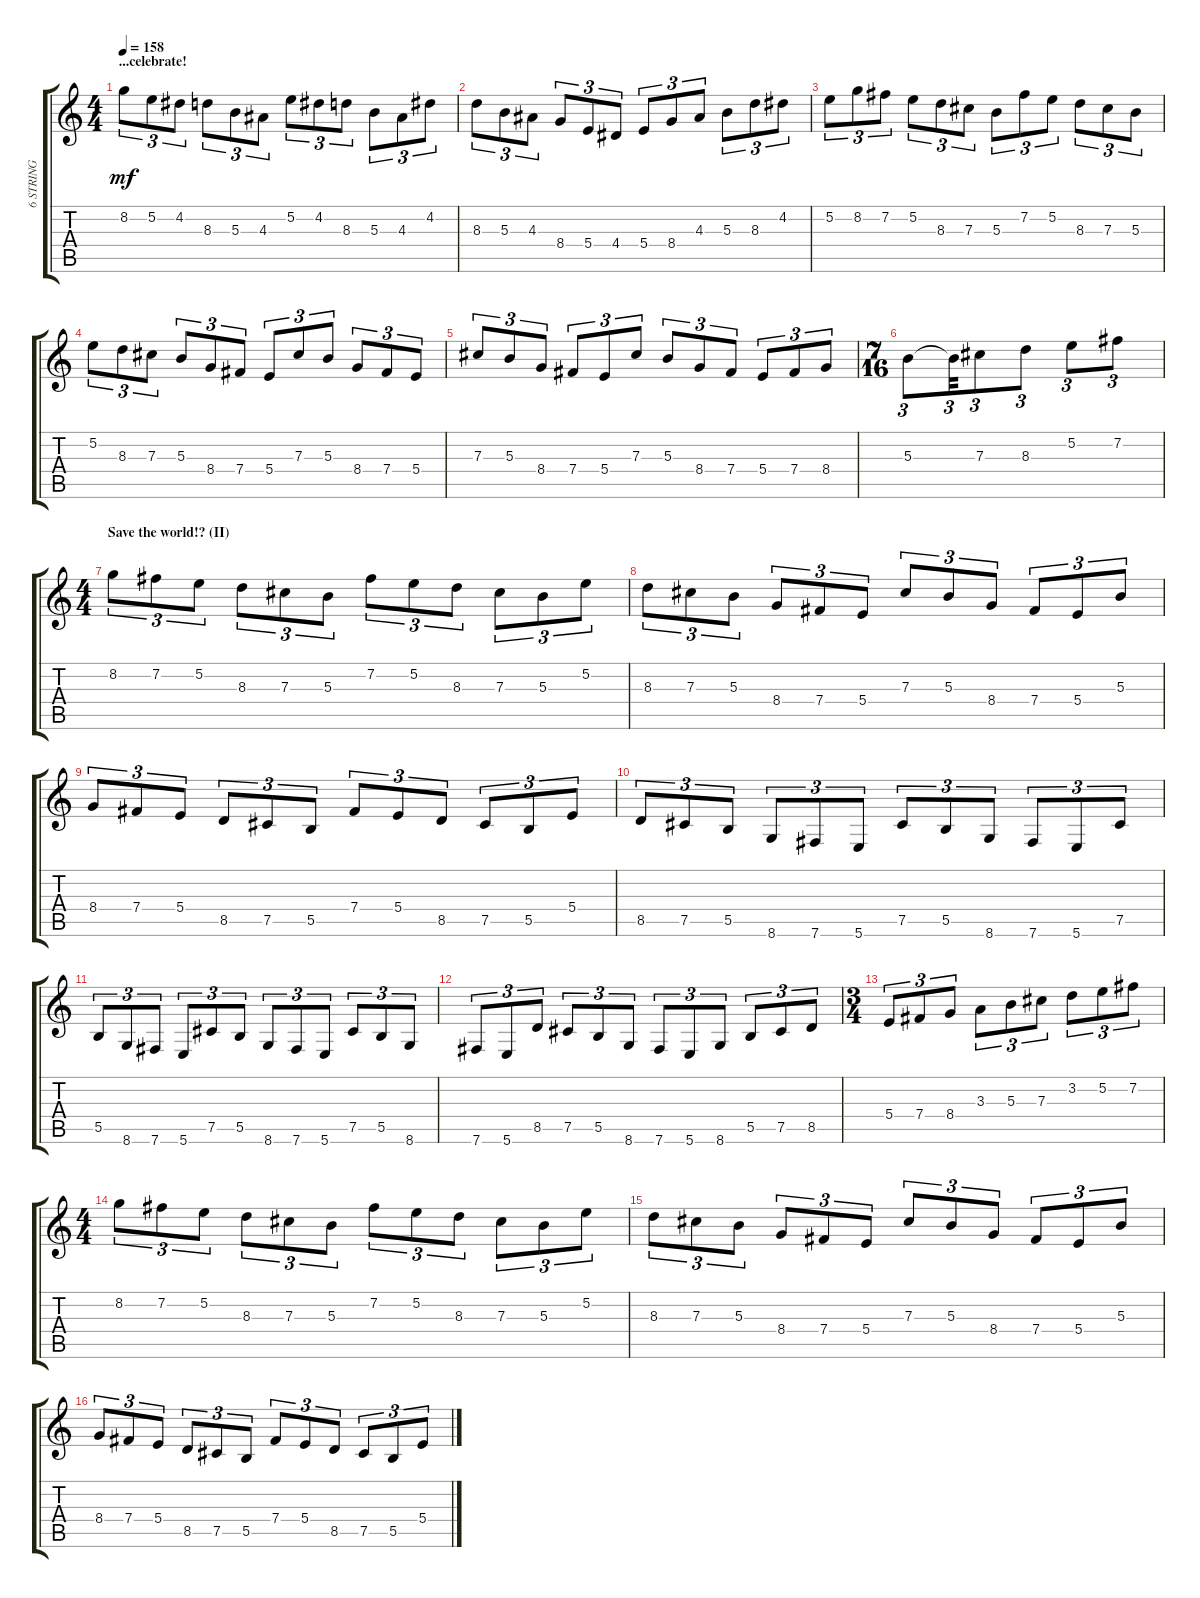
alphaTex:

\track ("6 STRING" "6 STRING") {instrument distortionguitar}
\staff {score tabs}
\tuning (Eb4 B3 Gb3 B2 Gb2 B1) {hide}
\ts (4 4)
\section ("" "...celebrate!")
\tempo 158
\clef g2
\ks c
8.2.8{tu (3 2) dy mf} 5.2.8{tu (3 2)} 4.2.8{tu (3 2)} 8.3.8{tu (3 2)} 5.3.8{tu (3 2)} 4.3.8{tu (3 2)} 5.2.8{tu (3 2)} 4.2.8{tu (3 2)} 8.3.8{tu (3 2)} 5.3.8{tu (3 2)} 4.3.8{tu (3 2)} 4.2.8{tu (3 2)} |
8.3.8{tu (3 2)} 5.3.8{tu (3 2)} 4.3.8{tu (3 2)} 8.4.8{tu (3 2)} 5.4.8{tu (3 2)} 4.4.8{tu (3 2)} 5.4.8{tu (3 2)} 8.4.8{tu (3 2)} 4.3.8{tu (3 2)} 5.3.8{tu (3 2)} 8.3.8{tu (3 2)} 4.2.8{tu (3 2)} |
5.2.8{tu (3 2)} 8.2.8{tu (3 2)} 7.2.8{tu (3 2)} 5.2.8{tu (3 2)} 8.3.8{tu (3 2)} 7.3.8{tu (3 2)} 5.3.8{tu (3 2)} 7.2.8{tu (3 2)} 5.2.8{tu (3 2)} 8.3.8{tu (3 2)} 7.3.8{tu (3 2)} 5.3.8{tu (3 2)} |
5.2.8{tu (3 2)} 8.3.8{tu (3 2)} 7.3.8{tu (3 2)} 5.3.8{tu (3 2)} 8.4.8{tu (3 2)} 7.4.8{tu (3 2)} 5.4.8{tu (3 2)} 7.3.8{tu (3 2)} 5.3.8{tu (3 2)} 8.4.8{tu (3 2)} 7.4.8{tu (3 2)} 5.4.8{tu (3 2)} |
7.3.8{tu (3 2)} 5.3.8{tu (3 2)} 8.4.8{tu (3 2)} 7.4.8{tu (3 2)} 5.4.8{tu (3 2)} 7.3.8{tu (3 2)} 5.3.8{tu (3 2)} 8.4.8{tu (3 2)} 7.4.8{tu (3 2)} 5.4.8{tu (3 2)} 7.4.8{tu (3 2)} 8.4.8{tu (3 2)} |
\ts (7 16)
5.3.8{tu (3 2)} 5.3{t}.32{tu (3 2)} 7.3.8{tu (3 2)} 8.3.8{tu (3 2)} 5.2.8{tu (3 2)} 7.2.8{tu (3 2)} |
\ts (4 4)
\section ("" "Save the world!? (II)")
8.2.8{tu (3 2)} 7.2.8{tu (3 2)} 5.2.8{tu (3 2)} 8.3.8{tu (3 2)} 7.3.8{tu (3 2)} 5.3.8{tu (3 2)} 7.2.8{tu (3 2)} 5.2.8{tu (3 2)} 8.3.8{tu (3 2)} 7.3.8{tu (3 2)} 5.3.8{tu (3 2)} 5.2.8{tu (3 2)} |
8.3.8{tu (3 2)} 7.3.8{tu (3 2)} 5.3.8{tu (3 2)} 8.4.8{tu (3 2)} 7.4.8{tu (3 2)} 5.4.8{tu (3 2)} 7.3.8{tu (3 2)} 5.3.8{tu (3 2)} 8.4.8{tu (3 2)} 7.4.8{tu (3 2)} 5.4.8{tu (3 2)} 5.3.8{tu (3 2)} |
8.4.8{tu (3 2)} 7.4.8{tu (3 2)} 5.4.8{tu (3 2)} 8.5.8{tu (3 2)} 7.5.8{tu (3 2)} 5.5.8{tu (3 2)} 7.4.8{tu (3 2)} 5.4.8{tu (3 2)} 8.5.8{tu (3 2)} 7.5.8{tu (3 2)} 5.5.8{tu (3 2)} 5.4.8{tu (3 2)} |
8.5.8{tu (3 2)} 7.5.8{tu (3 2)} 5.5.8{tu (3 2)} 8.6.8{tu (3 2)} 7.6.8{tu (3 2)} 5.6.8{tu (3 2)} 7.5.8{tu (3 2)} 5.5.8{tu (3 2)} 8.6.8{tu (3 2)} 7.6.8{tu (3 2)} 5.6.8{tu (3 2)} 7.5.8{tu (3 2)} |
5.5.8{tu (3 2)} 8.6.8{tu (3 2)} 7.6.8{tu (3 2)} 5.6.8{tu (3 2)} 7.5.8{tu (3 2)} 5.5.8{tu (3 2)} 8.6.8{tu (3 2)} 7.6.8{tu (3 2)} 5.6.8{tu (3 2)} 7.5.8{tu (3 2)} 5.5.8{tu (3 2)} 8.6.8{tu (3 2)} |
7.6.8{tu (3 2)} 5.6.8{tu (3 2)} 8.5.8{tu (3 2)} 7.5.8{tu (3 2)} 5.5.8{tu (3 2)} 8.6.8{tu (3 2)} 7.6.8{tu (3 2)} 5.6.8{tu (3 2)} 8.6.8{tu (3 2)} 5.5.8{tu (3 2)} 7.5.8{tu (3 2)} 8.5.8{tu (3 2)} |
\ts (3 4)
5.4.8{tu (3 2)} 7.4.8{tu (3 2)} 8.4.8{tu (3 2)} 3.3.8{tu (3 2)} 5.3.8{tu (3 2)} 7.3.8{tu (3 2)} 3.2.8{tu (3 2)} 5.2.8{tu (3 2)} 7.2.8{tu (3 2)} |
\ts (4 4)
8.2.8{tu (3 2)} 7.2.8{tu (3 2)} 5.2.8{tu (3 2)} 8.3.8{tu (3 2)} 7.3.8{tu (3 2)} 5.3.8{tu (3 2)} 7.2.8{tu (3 2)} 5.2.8{tu (3 2)} 8.3.8{tu (3 2)} 7.3.8{tu (3 2)} 5.3.8{tu (3 2)} 5.2.8{tu (3 2)} |
8.3.8{tu (3 2)} 7.3.8{tu (3 2)} 5.3.8{tu (3 2)} 8.4.8{tu (3 2)} 7.4.8{tu (3 2)} 5.4.8{tu (3 2)} 7.3.8{tu (3 2)} 5.3.8{tu (3 2)} 8.4.8{tu (3 2)} 7.4.8{tu (3 2)} 5.4.8{tu (3 2)} 5.3.8{tu (3 2)} |
8.4.8{tu (3 2)} 7.4.8{tu (3 2)} 5.4.8{tu (3 2)} 8.5.8{tu (3 2)} 7.5.8{tu (3 2)} 5.5.8{tu (3 2)} 7.4.8{tu (3 2)} 5.4.8{tu (3 2)} 8.5.8{tu (3 2)} 7.5.8{tu (3 2)} 5.5.8{tu (3 2)} 5.4.8{tu (3 2)}
